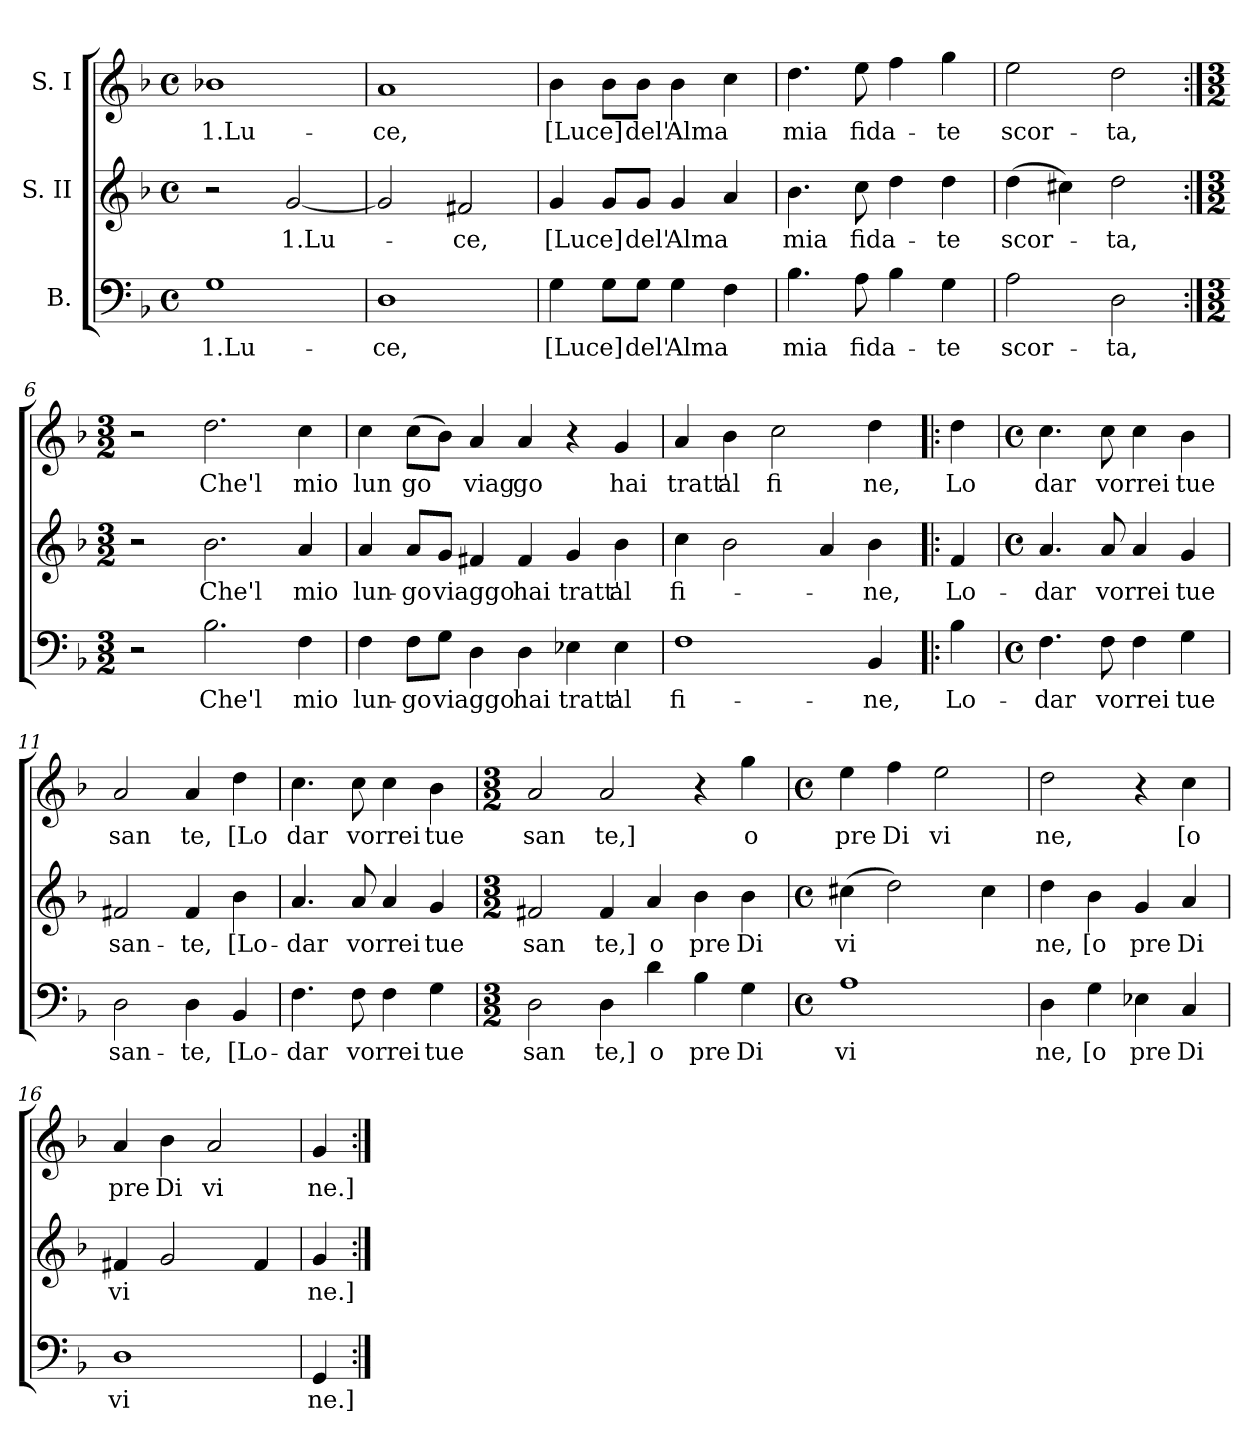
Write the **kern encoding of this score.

**kern	**text	**kern	**text	**kern	**text
*part3	*part3	*part2	*part2	*part1	*part1
*staff3	*staff3	*staff2	*staff2	*staff1	*staff1
*I"B.	*	*I"S. II	*	*I"S. I	*
*clefF4	*	*clefG2	*	*clefG2	*
*k[b-]	*	*k[b-]	*	*k[b-]	*
*F:	*	*F:	*	*F:	*
*M4/4	*	*M4/4	*	*M4/4	*
*met(c)	*	*met(c)	*	*met(c)	*
=1	=1	=1	=1	=1	=1
!	!LO:LY:b:rj	!	!	!	!LO:LY:b:rj
1G	1.Lu-	2r	.	1b-X	1.Lu-
!	!	!	!LO:LY:b:rj	!	!
.	.	[<2g/	1.Lu-	.	.
=2	=2	=2	=2	=2	=2
!	!LO:LY:b	!	!	!	!LO:LY:b
1D	-ce,	2g/]	.	1a	-ce,
!	!	!	!LO:LY:b	!	!
.	.	2f#X/	-ce,	.	.
=3	=3	=3	=3	=3	=3
!	!LO:LY:b	!	!LO:LY:b	!	!LO:LY:b
4G\	[Luce]	4g/	[Luce]	4b-\	[Luce]
8G\L	.	8g/L	.	8b-\L	.
!	!LO:LY:b	!	!LO:LY:b	!	!LO:LY:b
8G\J	del'	8g/J	del'	8b-\J	del'
!	!LO:LY:b	!	!LO:LY:b	!	!LO:LY:b
4G\	Alma	4g/	Alma	4b-\	Alma
4F\	.	4a/	.	4cc\	.
=4	=4	=4	=4	=4	=4
!	!LO:LY:b	!	!LO:LY:b	!	!LO:LY:b
4.B-\	mia	4.b-\	mia	4.dd\	mia
!	!LO:LY:b	!	!LO:LY:b	!	!LO:LY:b
8A\	fida-	8cc\	fida-	8ee\	fida-
4B-\	.	4dd\	.	4ff\	.
!	!LO:LY:b	!	!LO:LY:b	!	!LO:LY:b
4G\	-te	4dd\	-te	4gg\	-te
=5	=5	=5	=5	=5	=5
!	!LO:LY:b	!	!LO:LY:b	!	!LO:LY:b
2A\	scor-	(>4dd\	scor-	2ee\	scor-
.	.	4cc#X\)	.	.	.
!	!LO:LY:b	!	!LO:LY:b	!	!LO:LY:b
2D\	-ta,	2dd\	-ta,	2dd\	-ta,
=6:|!	=6:|!	=6:|!	=6:|!	=6:|!	=6:|!
*M3/2	*	*M3/2	*	*M3/2	*
2r	.	2r	.	2r	.
!	!LO:LY:b	!	!LO:LY:b	!	!LO:LY:b
2.B-\	Che'l	2.b-\	Che'l	2.dd\	Che'l
!	!LO:LY:b	!	!LO:LY:b	!	!LO:LY:b
4F\	mio	4a/	mio	4cc\	mio
!!LO:LB:g=z
=7	=7	=7	=7	=7	=7
!	!LO:LY:b	!	!LO:LY:b	!	!LO:LY:b
4F\	lun-	4a/	lun-	4cc\	lun
!	!LO:LY:b	!	!LO:LY:b	!	!LO:LY:b
8F\L	-go	8a/L	-go	(>8cc\L	go
!	!LO:LY:b	!	!LO:LY:b	!	!
8G\J	viaggo	8g/J	viaggo	8b-\J)	.
!	!	!	!	!	!LO:LY:b
4D\	.	4f#X/	.	4a/	viag
!	!LO:LY:b	!	!LO:LY:b	!	!LO:LY:b
4D\	hai	4f#/	hai	4a/	go
!	!LO:LY:b	!	!LO:LY:b	!	!
4E-X\	tratt'	4g/	tratt'	4r	.
!	!LO:LY:b	!	!LO:LY:b	!	!LO:LY:b
4E-\	al	4b-\	al	4g/	hai
=8	=8	=8	=8	=8	=8
!	!LO:LY:b	!	!LO:LY:b	!	!LO:LY:b
1F	fi-	4cc\	fi-	4a/	tratt'
!	!	!	!	!	!LO:LY:b
.	.	2b-\	.	4b-\	al
!	!	!	!	!	!LO:LY:b
.	.	.	.	2cc\	fi
.	.	4a/	.	.	.
!	!LO:LY:b	!	!LO:LY:b	!	!LO:LY:b
4BB-/	-ne,	4b-\	-ne,	4dd\	ne,
=9!|:	=9!|:	=9!|:	=9!|:	=9!|:	=9!|:
!	!LO:LY:b	!	!LO:LY:b	!	!LO:LY:b
4B-\	Lo-	4f/	Lo-	4dd\	Lo
=10	=10	=10	=10	=10	=10
*M4/4	*	*M4/4	*	*M4/4	*
*met(c)	*	*met(c)	*	*met(c)	*
!	!LO:LY:b	!	!LO:LY:b	!	!LO:LY:b
4.F\	-dar	4.a/	-dar	4.cc\	dar
!	!LO:LY:b	!	!LO:LY:b	!	!LO:LY:b
8F\	vorrei	8a/	vorrei	8cc\	vorrei
4F\	.	4a/	.	4cc\	.
!	!LO:LY:b	!	!LO:LY:b	!	!LO:LY:b
4G\	tue	4g/	tue	4b-\	tue
=11	=11	=11	=11	=11	=11
!	!LO:LY:b	!	!LO:LY:b	!	!LO:LY:b
2D\	san-	2f#X/	san-	2a/	san
!	!LO:LY:b	!	!LO:LY:b	!	!LO:LY:b
4D\	-te,	4f#/	-te,	4a/	te,
!	!LO:LY:b	!	!LO:LY:b	!	!LO:LY:b
4BB-/	[Lo-	4b-\	[Lo-	4dd\	[Lo
!!LO:LB:g=z
=12	=12	=12	=12	=12	=12
!	!LO:LY:b	!	!LO:LY:b	!	!LO:LY:b
4.F\	-dar	4.a/	-dar	4.cc\	dar
!	!LO:LY:b	!	!LO:LY:b	!	!LO:LY:b
8F\	vorrei	8a/	vorrei	8cc\	vorrei
4F\	.	4a/	.	4cc\	.
!	!LO:LY:b	!	!LO:LY:b	!	!LO:LY:b
4G\	tue	4g/	tue	4b-\	tue
=13	=13	=13	=13	=13	=13
*M3/2	*	*M3/2	*	*M3/2	*
!	!LO:LY:b	!	!LO:LY:b	!	!LO:LY:b
2D\	san	2f#X/	san	2a/	san
!	!LO:LY:b	!	!LO:LY:b	!	!LO:LY:b
4D\	te,]	4f#/	te,]	2a/	te,]
!	!LO:LY:b	!	!LO:LY:b	!	!
4d\	o	4a/	o	.	.
!	!LO:LY:b	!	!LO:LY:b	!	!
4B-\	pre	4b-\	pre	4r	.
!	!LO:LY:b	!	!LO:LY:b	!	!LO:LY:b
4G\	Di	4b-\	Di	4gg\	o
=14	=14	=14	=14	=14	=14
*M4/4	*	*M4/4	*	*M4/4	*
*met(c)	*	*met(c)	*	*met(c)	*
!	!LO:LY:b	!	!LO:LY:b	!	!LO:LY:b
1A	vi	(>4cc#X\	vi	4ee\	pre
!	!	!	!	!	!LO:LY:b
.	.	2dd\)	.	4ff\	Di
!	!	!	!	!	!LO:LY:b
.	.	.	.	2ee\	vi
.	.	4cc#\	.	.	.
=15	=15	=15	=15	=15	=15
!	!LO:LY:b	!	!LO:LY:b	!	!LO:LY:b
4D\	ne,	4dd\	ne,	2dd\	ne,
!	!LO:LY:b	!	!LO:LY:b	!	!
4G\	[o	4b-\	[o	.	.
!	!LO:LY:b	!	!LO:LY:b	!	!
4E-X\	pre	4g/	pre	4r	.
!	!LO:LY:b	!	!LO:LY:b	!	!LO:LY:b
4C/	Di	4a/	Di	4cc\	[o
=16	=16	=16	=16	=16	=16
!	!LO:LY:b	!	!LO:LY:b	!	!LO:LY:b
1D	vi	4f#X/	vi	4a/	pre
!	!	!	!	!	!LO:LY:b
.	.	2g/	.	4b-\	Di
!	!	!	!	!	!LO:LY:b
.	.	.	.	2a/	vi
.	.	4f#/	.	.	.
=17	=17	=17	=17	=17	=17
!	!LO:LY:b	!	!LO:LY:b	!	!LO:LY:b
4GG/	ne.]	4g/	ne.]	4g/	ne.]
=:|!	=:|!	=:|!	=:|!	=:|!	=:|!
*-	*-	*-	*-	*-	*-
